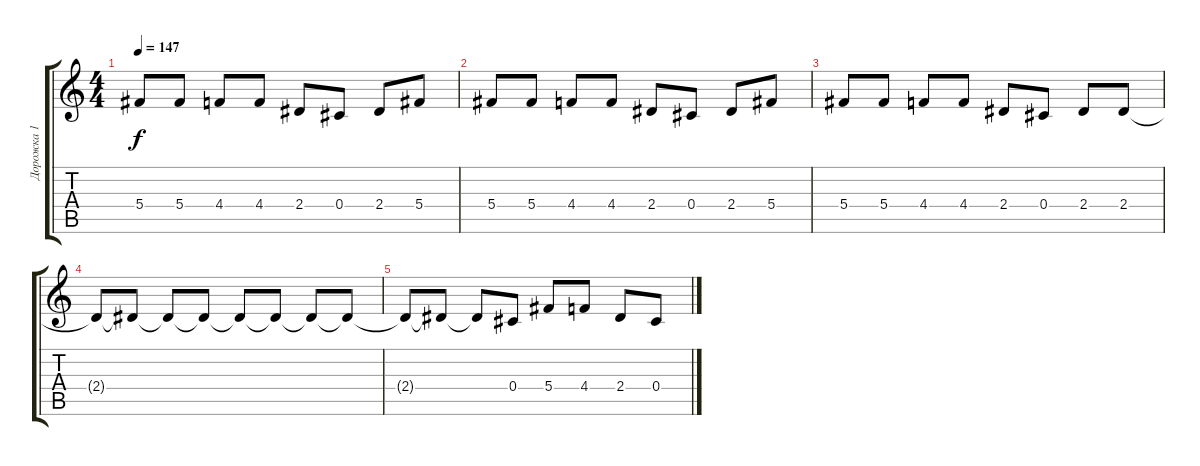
\track ("Дорожка 1" "Дорожка 1") {instrument distortionguitar}
\staff {score tabs}
\tuning (Eb4 Bb3 Gb3 Db3 Ab2 Db2) {hide}
\ts (4 4)
\tempo 147
\clef g2
\ks c
5.4.8{dy f} 5.4.8 4.4.8 4.4.8 2.4.8 0.4.8 2.4.8 5.4.8 |
5.4.8 5.4.8 4.4.8 4.4.8 2.4.8 0.4.8 2.4.8 5.4.8 |
5.4.8 5.4.8 4.4.8 4.4.8 2.4.8 0.4.8 2.4.8 2.4.8 |
2.4{t}.8 2.4{t}.8 2.4{t}.8 2.4{t}.8 2.4{t}.8 2.4{t}.8 2.4{t}.8 2.4{t}.8 |
2.4{t}.8 2.4{t}.8 2.4{t}.8 0.4.8 5.4.8 4.4.8 2.4.8 0.4.8
